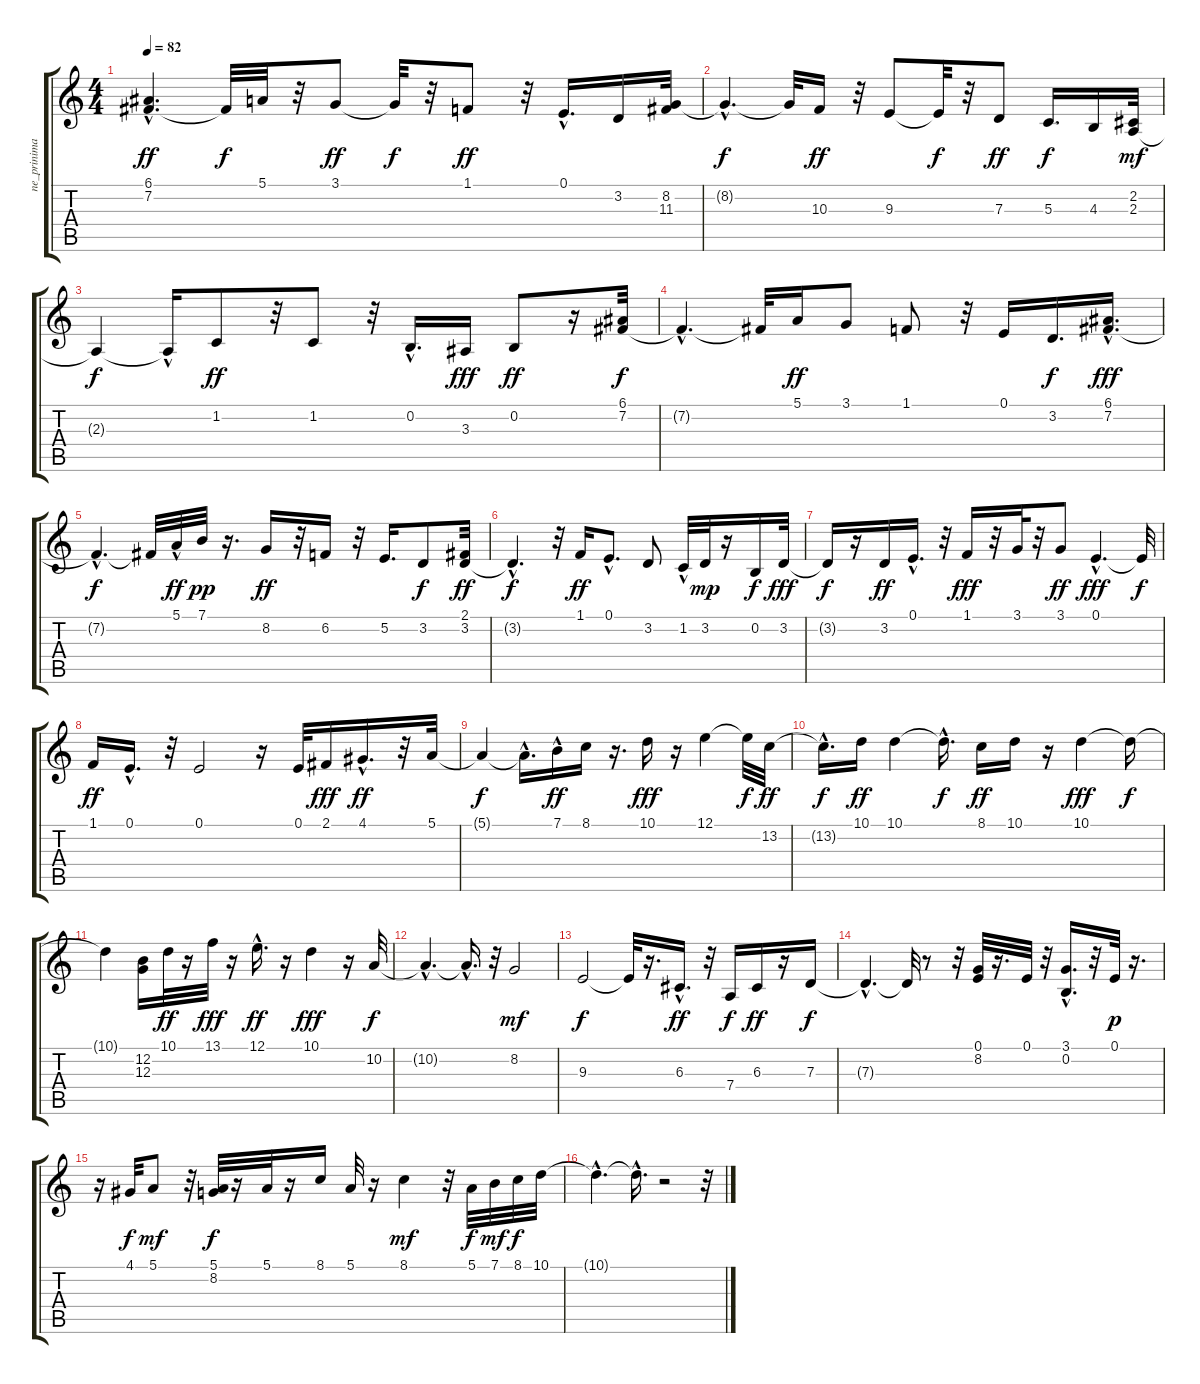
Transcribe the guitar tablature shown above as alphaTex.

\track ("ne_prinimai" "ne_prinima") {instrument altosax}
\staff {score tabs}
\tuning (E4 B3 G3 D3 A2 E2) {hide}
\ts (4 4)
\tempo 82
\clef g2
\ks c
(6.1 7.2{hac}).4{d dy ff} 7.2{t}.32{dy f} 5.1.32 r.32 3.1.8{dy ff} 3.1{t}.32{dy f} r.32 1.1.8{dy ff} r.32 0.1{hac}.16{d} 3.2.16 (8.2 11.3).32 |
8.2{hac t}.4{d dy f} 8.2{t}.32 10.3.16{dy ff} r.32 9.3.8 9.3{t}.32{dy f} r.32 7.3.8{dy ff} 5.3.16{d dy f} 4.3.16 (2.2 2.3).32{dy mf} |
2.3{t}.4{dy f} 2.3{hac t}.16 1.2.8{dy ff} r.32 1.2.8 r.32 0.2{hac}.16{d} 3.3.16{dy fff} 0.2.8{dy ff} r.16 (6.1 7.2).32{dy f} |
7.2{hac t}.4{d} 7.2{t}.32 5.1.16{dy ff} 3.1.8 1.1.8 r.32 0.1.16 3.2.16{d dy f} (6.1 7.2{hac}).16{d dy fff} |
7.2{hac t}.4{d dy f} 7.2{t}.32 5.1{hac}.32{dy ff} 7.1.32{dy pp} r.16{d} 8.2.16{dy ff} r.32 6.2.16 r.32 5.2.16{d} 3.2.8{dy f} (2.1 3.2).32{dy ff} |
3.2{hac t}.4{d dy f} r.32 1.1.16{dy ff} 0.1{hac}.8{d} 3.2.8 1.2{hac}.32 3.2.32{dy mp} r.16 0.2.16{dy f} 3.2.32{dy fff} |
3.2{t}.16{dy f} r.16 3.2.16{dy ff} 0.1{hac}.16{d} r.32 1.1.16{dy fff} r.32 3.1.32 r.32 3.1.8{dy ff} 0.1{hac}.4{d dy fff} 0.1{t}.32{dy f} |
1.1.16{dy ff} 0.1{hac}.16{d} r.32 0.1.2 r.16 0.1.32 2.1.16{dy fff} 4.1{hac}.16{d dy ff} r.32 5.1.32 |
5.1{t}.4{dy f} 5.1{hac t}.16{d} 7.1{hac}.16{dy ff} 8.1.16 r.16{d} 10.1.16{dy fff} r.16 12.1.4 12.1{t}.32{dy f} 13.2.32{dy ff} |
13.2{hac t}.16{d dy f} 10.1.16{dy ff} 10.1.4 10.1{hac t}.16{d dy f} 8.1.16{dy ff} 10.1.16 r.16 10.1.4{dy fff} 10.1{t}.16{dy f} |
10.1{t}.4 (12.2 12.3).16 10.1.32{dy ff} r.16 13.1.32{dy fff} r.16 12.1{hac}.16{d dy ff} r.16 10.1.4{dy fff} r.16 10.2.32{dy f} |
10.2{hac t}.4{d} 10.2{hac t}.16{d} r.32 8.2.2{dy mf} |
9.3.2{dy f} 9.3{t}.32 r.16{d} 6.3{hac}.16{d dy ff} r.32 7.4.16{dy f} 6.3.16{dy ff} r.16 7.3.16{dy f} |
7.3{hac t}.4{d} 7.3{t}.32 r.8 r.32 (0.1 8.2).32 r.16{d} 0.1.32 r.32 (3.1{hac} 0.2{hac}).16{d} r.32 0.1.32{dy p} r.16{d} |
r.16 4.1.32{dy f} 5.1.8{dy mf} r.32 (5.1 8.2).32{dy f} r.16 5.1.32 r.16 8.1.16 5.1.32 r.16 8.1.4{dy mf} r.32 5.1.32{dy f} 7.1.32{dy mf} 8.1.32{dy f} 10.1.32 |
10.1{hac t}.4{d} 10.1{hac t}.16{d} r.2 r.32
